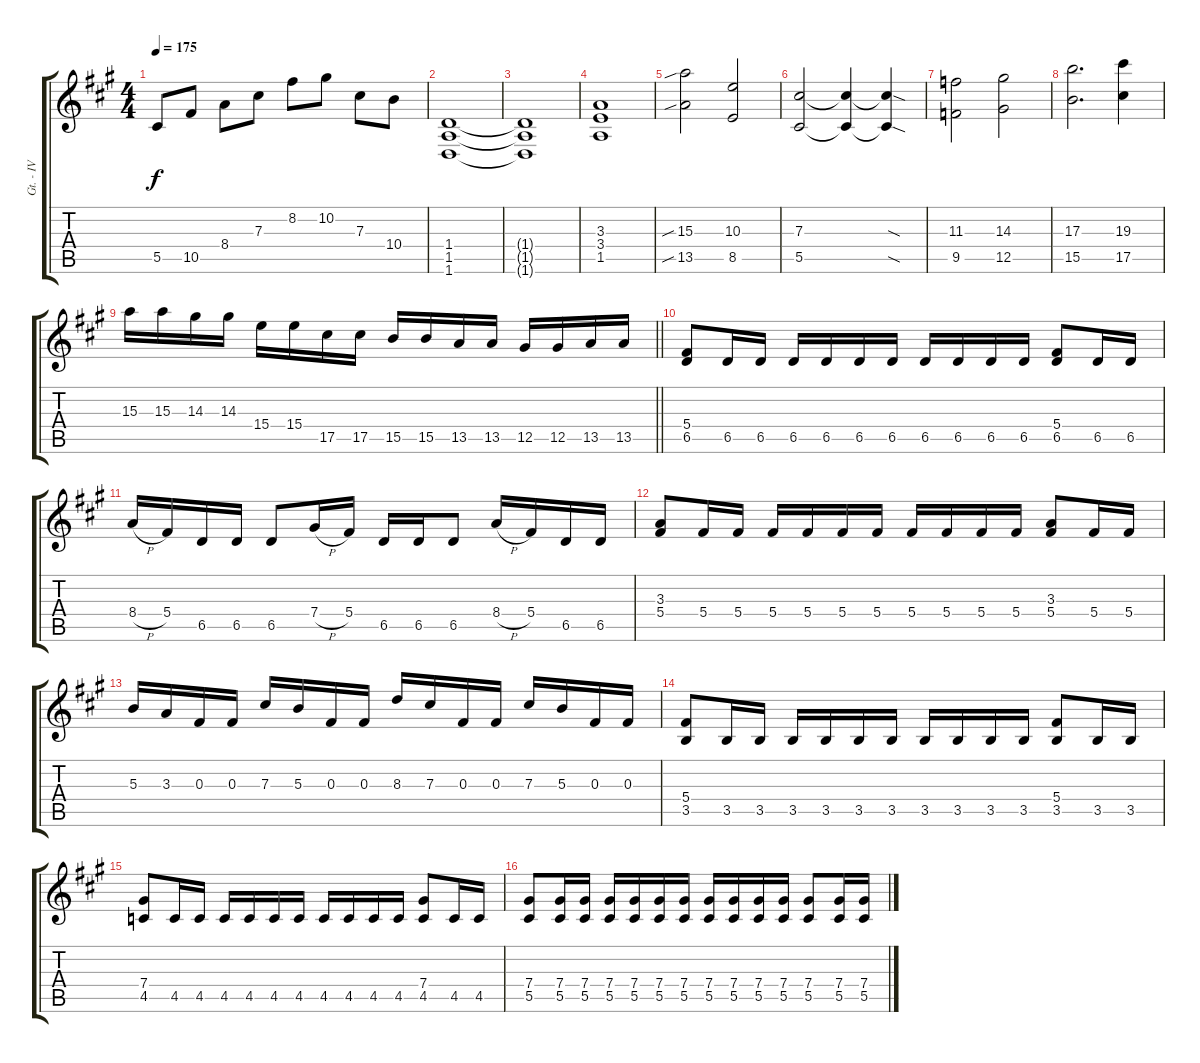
\track ("Gt. - IV" "Gt. - IV") {instrument distortionguitar}
\staff {score tabs}
\tuning (Eb4 Bb3 Gb3 Db3 Ab2 Db2) {hide}
\ts (4 4)
\tempo 175
\clef g2
\ks f#minor
5.5{t}.8{dy f} 10.5.8 8.4.8 7.3.8 8.2.8 10.2.8 7.3.8 10.4.8 |
(1.4 1.5 1.6).1 |
(1.4{t} 1.5{t} 1.6{t}).1 |
(3.3 3.4 1.5).1 |
(15.3{sib} 13.5{sib}).2 (10.3 8.5).2 |
(7.3 5.5).2 (7.3{t} 5.5{t}).4 (7.3{sod t} 5.5{sod t}).4 |
(11.3 9.5).2 (14.3 12.5).2 |
(17.3 15.5).2{d} (19.3 17.5).4 |
\barLineRight lightlight
15.3.16 15.3.16 14.3.16 14.3.16 15.4.16 15.4.16 17.5.16 17.5.16 15.5.16 15.5.16 13.5.16 13.5.16 12.5.16 12.5.16 13.5.16 13.5.16 |
(5.4 6.5).8 6.5.16 6.5.16 6.5.16 6.5.16 6.5.16 6.5.16 6.5.16 6.5.16 6.5.16 6.5.16 (5.4 6.5).8 6.5.16 6.5.16 |
8.4{h}.16 5.4.16 6.5.16 6.5.16 6.5.8 7.4{h}.16 5.4.16 6.5.16 6.5.16 6.5.8 8.4{h}.16 5.4.16 6.5.16 6.5.16 |
(3.3 5.4).8 5.4.16 5.4.16 5.4.16 5.4.16 5.4.16 5.4.16 5.4.16 5.4.16 5.4.16 5.4.16 (3.3 5.4).8 5.4.16 5.4.16 |
5.3.16 3.3.16 0.3.16 0.3.16 7.3.16 5.3.16 0.3.16 0.3.16 8.3.16 7.3.16 0.3.16 0.3.16 7.3.16 5.3.16 0.3.16 0.3.16 |
(5.4 3.5).8 3.5.16 3.5.16 3.5.16 3.5.16 3.5.16 3.5.16 3.5.16 3.5.16 3.5.16 3.5.16 (5.4 3.5).8 3.5.16 3.5.16 |
(7.4 4.5).8 4.5.16 4.5.16 4.5.16 4.5.16 4.5.16 4.5.16 4.5.16 4.5.16 4.5.16 4.5.16 (7.4 4.5).8 4.5.16 4.5.16 |
(7.4 5.5).8 (7.4 5.5).16 (7.4 5.5).16 (7.4 5.5).16 (7.4 5.5).16 (7.4 5.5).16 (7.4 5.5).16 (7.4 5.5).16 (7.4 5.5).16 (7.4 5.5).16 (7.4 5.5).16 (7.4 5.5).8 (7.4 5.5).16 (7.4 5.5).16
